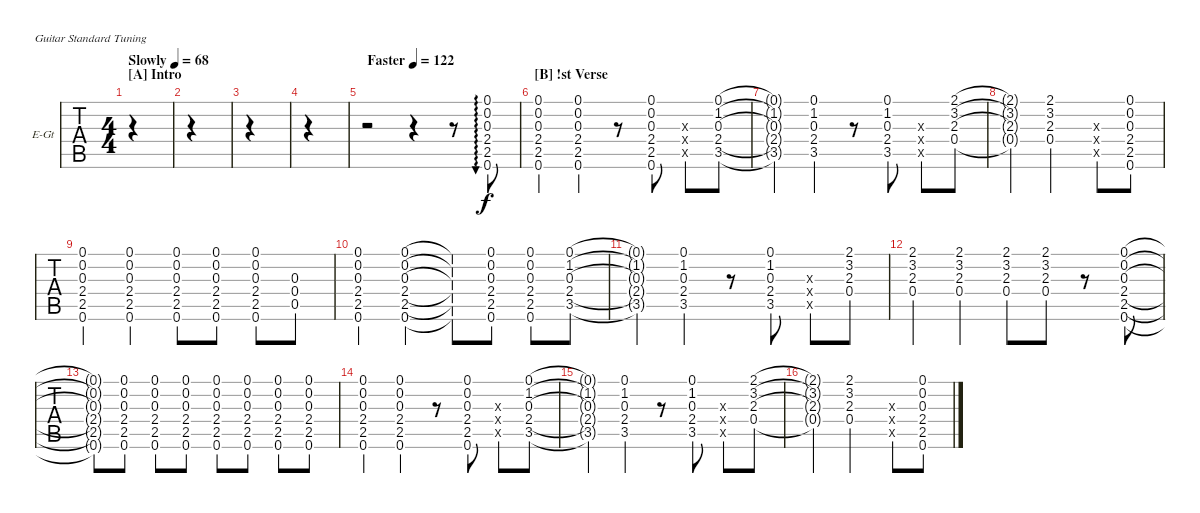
\bracketExtendMode groupsimilarinstruments
\firstSystemTrackNameOrientation horizontal
\otherSystemsTrackNameOrientation horizontal
\track ("Electric Guitar Clean" "E-Gt") {instrument electricguitarclean}
\staff {tabs}
\tuning (E4 B3 G3 D3 A2 E2)
\ts (4 4)
\section ("A" "Intro")
\tempo (68 "Slowly")
\clef g2
\scale
0.485477
\ks c
|
\scale
0.257261 |
\scale
0.257261 |
\scale
0.333333 |
\tempo (122 "Faster")
\scale
0.333333 r.2 r.4 r.8 (0.6 2.5 2.4 0.3 0.2 0.1).8{au 0} |
\section ("B" "!st Verse")
\scale
0.333333 (0.6 2.5 2.4 0.3 0.2 0.1).4 (0.6 2.5 2.4 0.3 0.2 0.1).4 r.8 (0.1 0.2 0.3 2.4 2.5 0.6).8 (0.5{x} 0.4{x} 0.3{x}).8 (3.5 2.4 0.3 1.2 0.1).8 |
\scale
0.333333 (0.1{t} 1.2{t} 0.3{t} 2.4{t} 3.5{t}).4 (3.5 2.4 0.3 1.2 0.1).4 r.8 (0.1 1.2 0.3 2.4 3.5).8 (0.5{x} 0.4{x} 0.3{x}).8 (0.4 2.3 3.2 2.1).8 |
\scale
0.333333 (2.1{t} 3.2{t} 2.3{t} 0.4{t}).4 (2.1 3.2 2.3 0.4).2 (0.3{x} 0.4{x} 0.5{x}).8 (0.6 2.5 2.4 0.3 0.2 0.1).8 |
\scale
0.333333 (0.6 2.5 2.4 0.3 0.2 0.1).4 (0.1 0.2 0.3 2.4 2.5 0.6).4 (0.1 0.2 0.3 2.4 2.5 0.6).8 (0.1 0.2 0.3 2.4 2.5 0.6).8 (0.1 0.2 0.3 2.4 2.5 0.6).8 (0.5 0.4 0.3).8 |
\scale
0.333333 (0.6 2.5 2.4 0.3 0.2 0.1).4 (0.6 2.5 2.4 0.3 0.2 0.1).4 (0.6{t} 2.5{t} 2.4{t} 0.3{t} 0.2{t} 0.1{t}).8 (0.6 2.5 2.4 0.3 0.2 0.1).8 (0.6 2.5 2.4 0.3 0.2 0.1).8 (0.1 1.2 0.3 2.4 3.5).8 |
\scale
0.333333 (3.5{t} 2.4{t} 0.3{t} 1.2{t} 0.1{t}).4 (3.5 2.4 0.3 1.2 0.1).4 r.8 (3.5 2.4 0.3 1.2 0.1).8 (0.3{x} 0.4{x} 0.5{x}).8 (0.4 2.3 3.2 2.1).8 |
\scale
0.333333 (2.1 3.2 2.3 0.4).4 (0.4 2.3 3.2 2.1).4 (0.4 2.3 3.2 2.1).8 (0.4 2.3 3.2 2.1).8 r.8 (0.1 0.2 0.3 2.4 2.5 0.6).8 |
\scale
0.333333 (0.6{t} 2.5{t} 2.4{t} 0.3{t} 0.2{t} 0.1{t}).8 (0.6 2.5 2.4 0.3 0.2 0.1).8 (0.6 2.5 2.4 0.3 0.2 0.1).8 (0.6 2.5 2.4 0.3 0.2 0.1).8 (0.6 2.5 2.4 0.3 0.2 0.1).8 (0.6 2.5 2.4 0.3 0.2 0.1).8 (0.6 2.5 2.4 0.3 0.2 0.1).8 (0.6 2.5 2.4 0.3 0.2 0.1).8 |
\scale
0.333333 (0.6 2.5 2.4 0.3 0.2 0.1).4 (0.6 2.5 2.4 0.3 0.2 0.1).4 r.8 (0.1 0.2 0.3 2.4 2.5 0.6).8 (0.5{x} 0.4{x} 0.3{x}).8 (3.5 2.4 0.3 1.2 0.1).8 |
\scale
0.333333 (0.1{t} 1.2{t} 0.3{t} 2.4{t} 3.5{t}).4 (3.5 2.4 0.3 1.2 0.1).4 r.8 (0.1 1.2 0.3 2.4 3.5).8 (0.5{x} 0.4{x} 0.3{x}).8 (0.4 2.3 3.2 2.1).8 |
\scale
0.333333 (2.1{t} 3.2{t} 2.3{t} 0.4{t}).4 (2.1 3.2 2.3 0.4).2 (0.3{x} 0.4{x} 0.5{x}).8 (0.6 2.5 2.4 0.3 0.2 0.1).8
